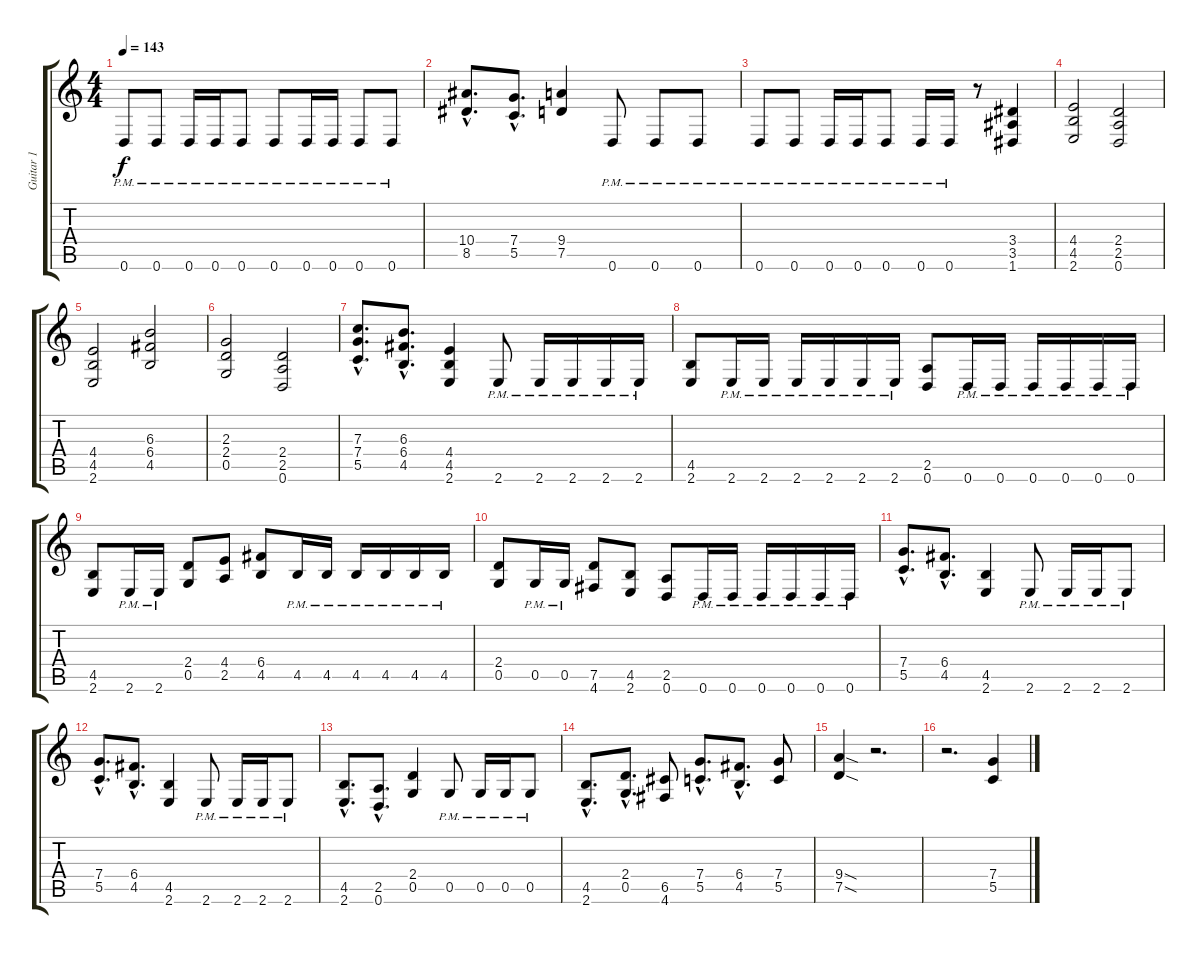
\track ("Guitar 1" "Guitar 1") {instrument distortionguitar}
\staff {score tabs}
\tuning (D4 A3 F3 C3 G2 D2) {hide}
\ts (4 4)
\tempo 143
\clef g2
\ks c
0.6{pm}.8{dy f} 0.6{pm}.8 0.6{pm}.16 0.6{pm}.16 0.6{pm}.8 0.6{pm}.8 0.6{pm}.16 0.6{pm}.16 0.6{pm}.8 0.6{pm}.8 |
(10.4{hac} 8.5{hac}).8{d} (7.4{hac} 5.5{hac}).8{d} (9.4 7.5).4 0.6{pm}.8 0.6{pm}.8 0.6{pm}.8 |
0.6{pm}.8 0.6{pm}.8 0.6{pm}.16 0.6{pm}.16 0.6{pm}.8 0.6{pm}.16 0.6{pm}.16 r.8 (3.4 3.5 1.6).4 |
(4.4 4.5 2.6).2 (2.4 2.5 0.6).2 |
(4.4 4.5 2.6).2 (6.3 6.4 4.5).2 |
(2.3 2.4 0.5).2 (2.4 2.5 0.6).2 |
(7.3{hac} 7.4{hac} 5.5{hac}).8{d} (6.3{hac} 6.4{hac} 4.5{hac}).8{d} (4.4 4.5 2.6).4 2.6{pm}.8 2.6{pm}.16 2.6{pm}.16 2.6{pm}.16 2.6{pm}.16 |
(4.5 2.6).8 2.6{pm}.16 2.6{pm}.16 2.6{pm}.16 2.6{pm}.16 2.6{pm}.16 2.6{pm}.16 (2.5 0.6).8 0.6{pm}.16 0.6{pm}.16 0.6{pm}.16 0.6{pm}.16 0.6{pm}.16 0.6{pm}.16 |
(4.5 2.6).8 2.6{pm}.16 2.6{pm}.16 (2.4 0.5).8 (4.4 2.5).8 (6.4 4.5).8 4.5{pm}.16 4.5{pm}.16 4.5{pm}.16 4.5{pm}.16 4.5{pm}.16 4.5{pm}.16 |
(2.4 0.5).8 0.5{pm}.16 0.5{pm}.16 (7.5 4.6).8 (4.5 2.6).8 (2.5 0.6).8 0.6{pm}.16 0.6{pm}.16 0.6{pm}.16 0.6{pm}.16 0.6{pm}.16 0.6{pm}.16 |
(7.4{hac} 5.5{hac}).8{d} (6.4{hac} 4.5{hac}).8{d} (4.5 2.6).4 2.6{pm}.8 2.6{pm}.16 2.6{pm}.16 2.6{pm}.8 |
(7.4{hac} 5.5{hac}).8{d} (6.4{hac} 4.5{hac}).8{d} (4.5 2.6).4 2.6{pm}.8 2.6{pm}.16 2.6{pm}.16 2.6{pm}.8 |
(4.5{hac} 2.6{hac}).8{d} (2.5{hac} 0.6{hac}).8{d} (2.4 0.5).4 0.5{pm}.8 0.5{pm}.16 0.5{pm}.16 0.5{pm}.8 |
(4.5{hac} 2.6{hac}).8{d} (2.4{hac} 0.5{hac}).8{d} (6.5 4.6).8 (7.4{hac} 5.5{hac}).8{d} (6.4{hac} 4.5{hac}).8{d} (7.4 5.5).8 |
(9.4{sod} 7.5{sod}).4 r.2{d} |
r.2{d} (7.4 5.5).4
